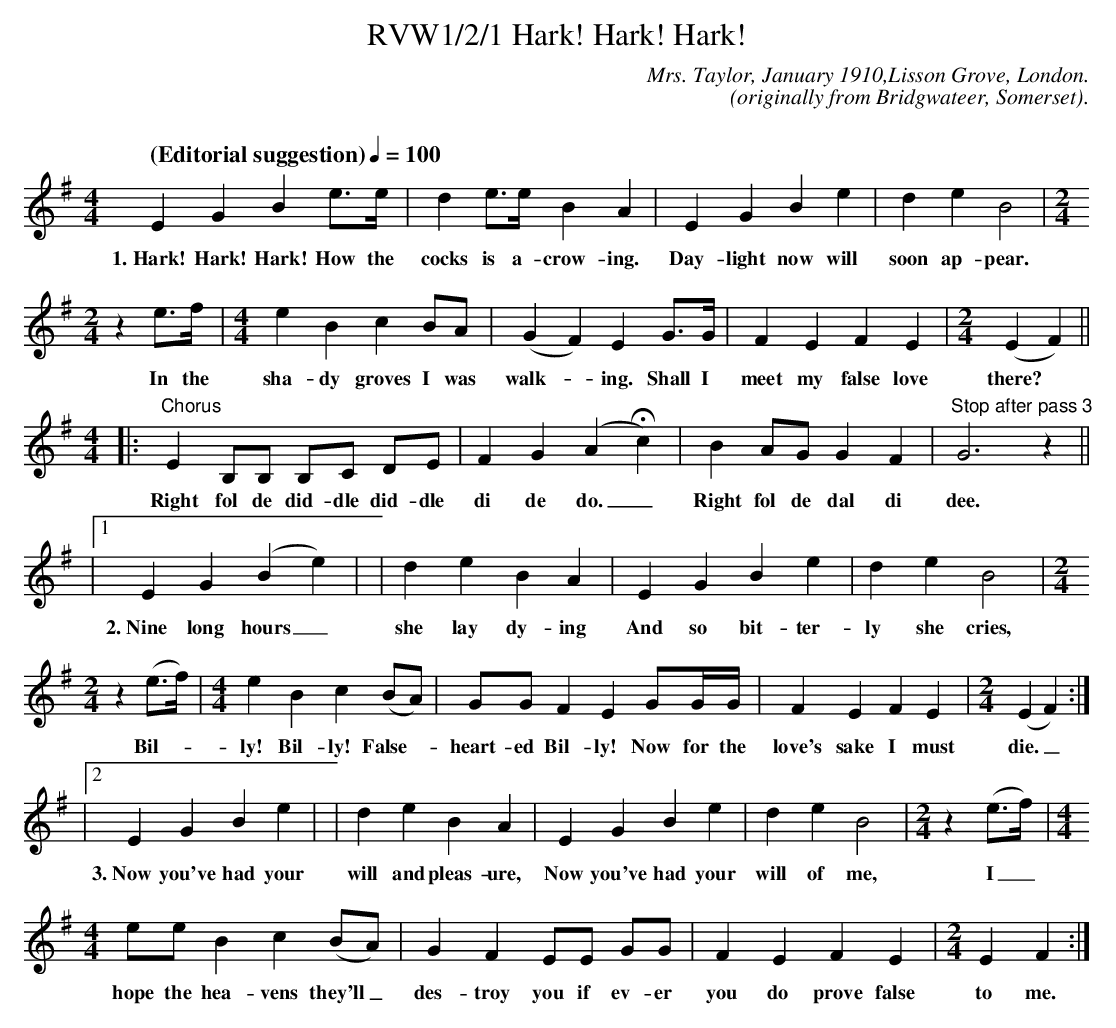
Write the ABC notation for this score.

X:1
T:RVW1/2/1 Hark! Hark! Hark!
C:Mrs. Taylor, January 1910,Lisson Grove, London.
C: (originally from Bridgwateer, Somerset).
C:
L:1/8
Q: "(Editorial suggestion)" 1/4=100
M:4/4
K:G
E2 G2 B2 e3/2e/2 | d2 e3/2e/2 B2 A2 | E2 G2 B2 e2 | d2 e2 B4 | [M:2/4]$
w:1.~Hark! Hark! Hark! How the cocks is a-crow-ing. Day-light now will soon ap-pear.
z2e3/2f/2 | [M:4/4]e2 B2 c2 BA | (G2 F2) E2 G3/2G/2| F2 E2 F2 E2 | [M:2/4](E2 F2) ||$
w:In the sha-dy groves I was walk-*ing. Shall I meet my false love there?
[M:4/4]|:"Chorus" E2 B,B, B,C DE | F2 G2 (A2 !fermata!c2) | B2 AG G2 F2 | "Stop after pass 3"G6 z2 ||$
w:Right fol de did-dle did-dle di de do._ Right fol de dal di dee.
|1 E2 G2 (B2 e2 ) | |d2 e2 B2 A2 | E2 G2 B2 e2 | d2 e2 B4 | [M:2/4]$
w:2.~Nine long hours_ she lay dy-ing And so bit-ter-ly she cries,
z2 (e3/2f/2) | [M:4/4]e2 B2 c2 (BA) | GG F2 E2 GG/2G/2 | F2 E2 F2 E2 | [M:2/4] (E2 F2) :|$
w:Bil-*ly! Bil-ly! False-*heart-ed Bil-ly! Now for the love's sake I must die._
|2 E2 G2 B2 e2  | |d2 e2 B2 A2 | E2 G2 B2 e2 | d2 e2 B4 | [M:2/4]z2 (e3/2f/2) |[M:4/4]$
w:3.~Now you've had your will and pleas-ure, Now you've had your will of me, I_
ee B2 c2 (BA) | G2 F2 EE GG | F2 E2 F2 E2 | [M:2/4] E2 F2 :|$
w: hope the hea-vens they'll_ des-troy you if ev-er you do prove false to me.
